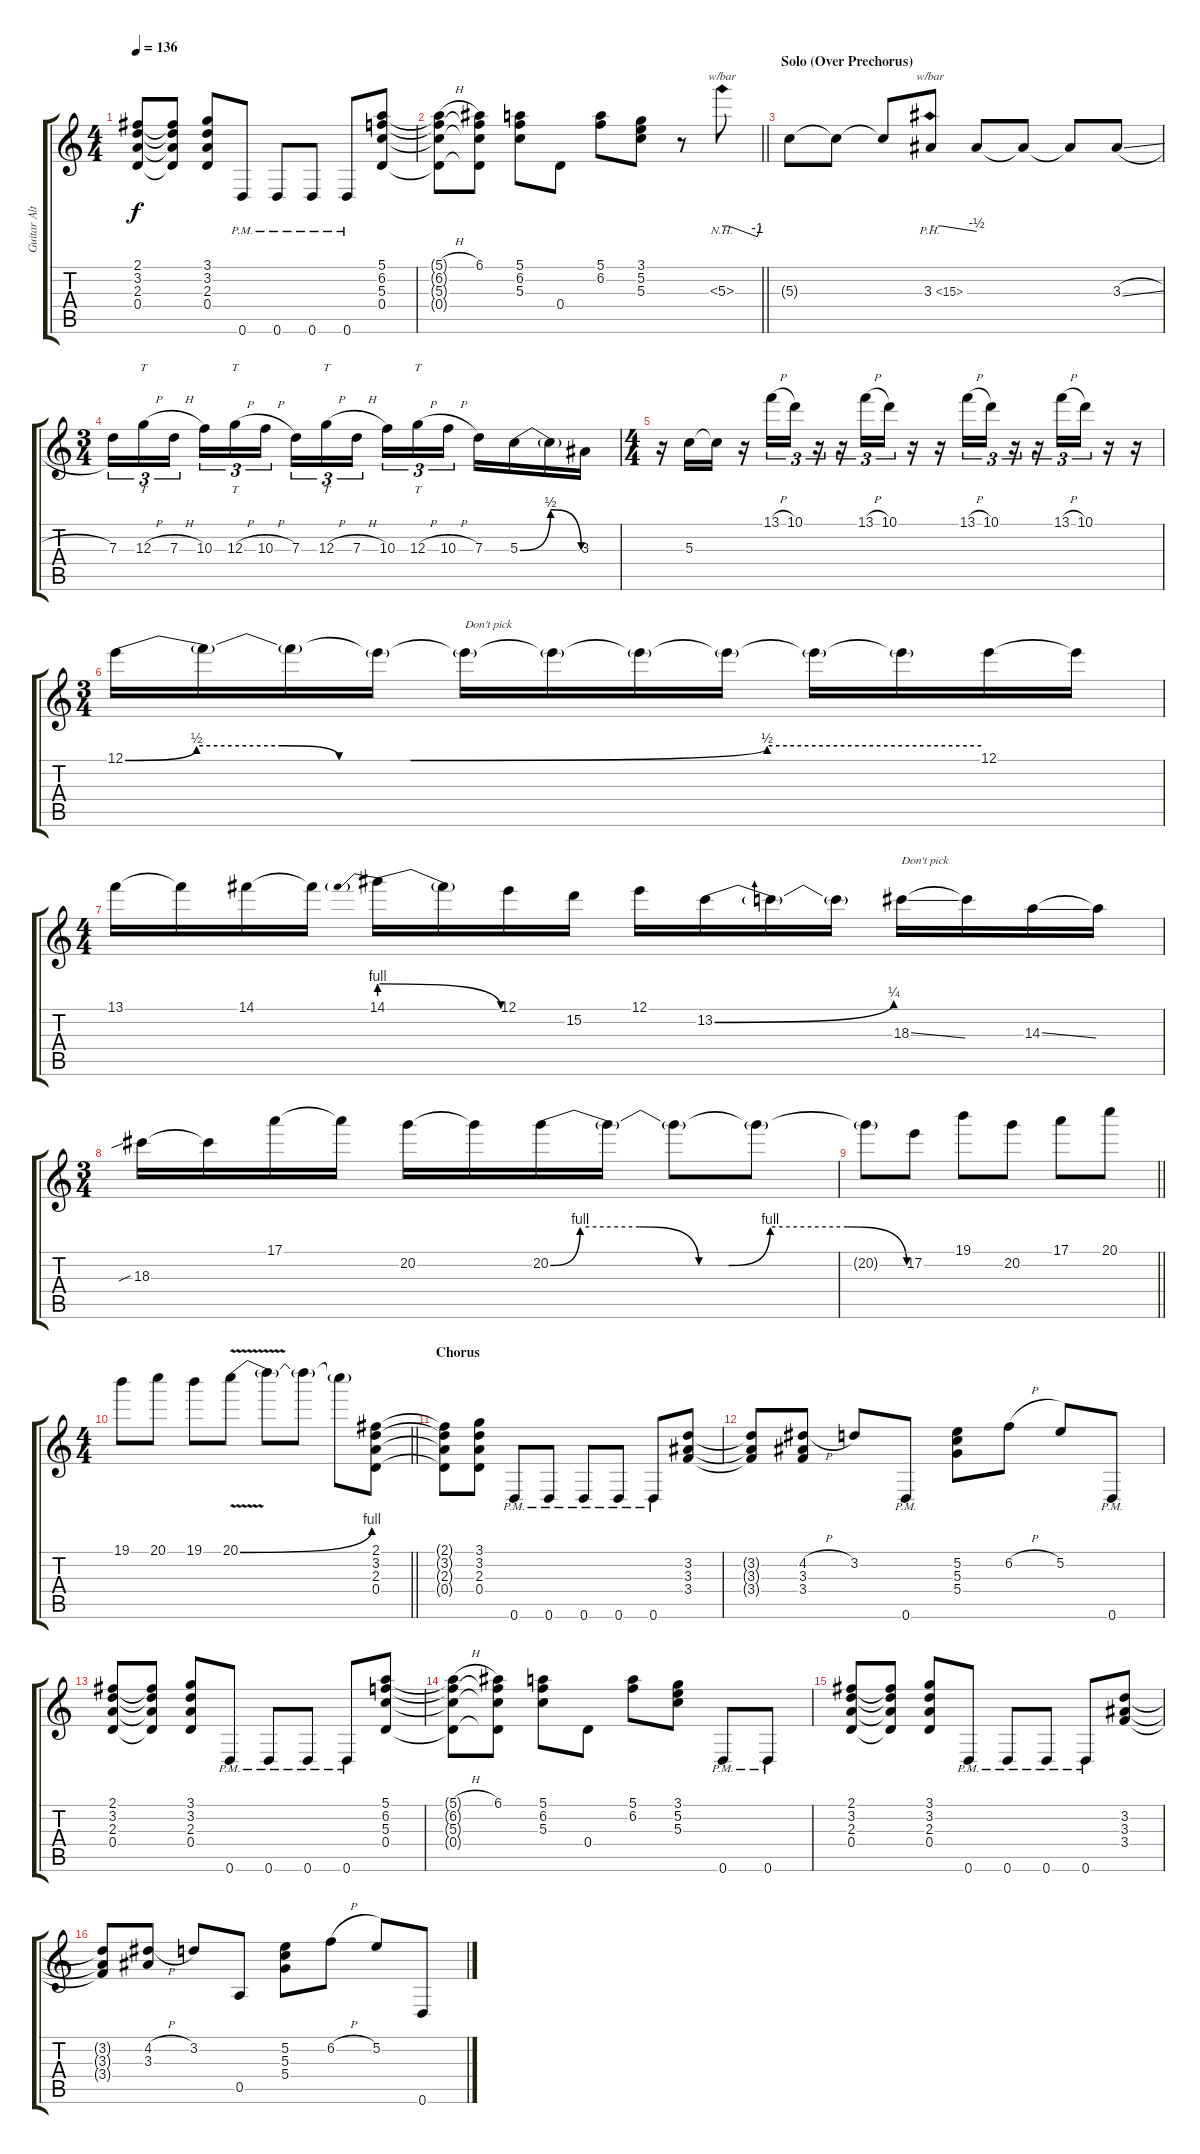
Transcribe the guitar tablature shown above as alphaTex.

\track ("Guitar Alt Tab" "Guitar Alt") {instrument distortionguitar}
\staff {score tabs}
\tuning (E4 B3 G3 D3 A2 D2) {hide}
\ts (4 4)
\tempo 136
\clef g2
\ks c
(2.1 3.2 2.3 0.4).8{dy f} (2.1{t} 3.2{t} 2.3{t} 0.4{t}).8 (3.1 3.2 2.3 0.4).8 0.6{pm}.8 0.6{pm}.8 0.6{pm}.8 0.6{pm}.8 (5.1 6.2 5.3 0.4).8 |
\barLineRight lightlight
(5.1{h t} 6.2{t} 5.3{t} 0.4{t}).8 (6.1 6.2{t} 5.3{t} 0.4{t}).8 (5.1 6.2 5.3).8 0.4.8 (5.1 6.2).8 (3.1 5.2 5.3).8 r.8 5.3{nh}.8{tbe (custom default 0 0 10 0 55 -4 60 0)} |
\section ("" "Solo (Over Prechorus)")
5.3{t}.8 5.3{t}.8 5.3{t}.8 3.3{ph 12}.8{tbe (custom default 0 0 15 0 60 -2)} 3.3{t}.8 3.3{t}.8 3.3{t}.8 3.3{sl}.8 |
\ts (3 4)
7.3.16{tu (3 2)} 12.3{h}.16{tt tu (3 2)} 7.3{h}.16{tu (3 2) beam splitsecondary} 10.3.16{tu (3 2)} 12.3{h}.16{tt tu (3 2)} 10.3{h}.16{tu (3 2)} 7.3.16{tu (3 2)} 12.3{h}.16{tt tu (3 2)} 7.3{h}.16{tu (3 2) beam splitsecondary} 10.3.16{tu (3 2)} 12.3{h}.16{tt tu (3 2)} 10.3{h}.16{tu (3 2)} 7.3.16 5.3{be (bendrelease 0 0 15 2 15 2 60 0)}.16 5.3{t}.16 3.3.16 |
\ts (4 4)
r.16 5.3.16 5.3{t}.16 r.16 13.1{h}.16{tu (3 2)} 10.1.16{tu (3 2)} r.16{tu (3 2)} r.16{tu (3 2)} 13.1{h}.16{tu (3 2)} 10.1.16{tu (3 2)} r.16 r.16 13.1{h}.16{tu (3 2)} 10.1.16{tu (3 2)} r.16{tu (3 2)} r.16{tu (3 2)} 13.1{h}.16{tu (3 2)} 10.1.16{tu (3 2)} r.16 r.16 |
\ts (3 4)
12.1{be (custom 0 0 5 2 11 2 15 0 20 0 45 2 60 2)}.16 12.1{t}.16 12.1{t}.16 12.1{t}.16 12.1{t}.16{txt "Don't pick"} 12.1{t}.16 12.1{t}.16 12.1{t}.16 12.1{t}.16 12.1{t}.16 12.1.16 12.1{t}.16 |
\ts (4 4)
13.1.16 13.1{t}.16 14.1.16 14.1{t}.16 14.1{be (prebendrelease 0 4 60 0)}.16 14.1{t}.16 12.1.16 15.2.16 12.1.16 13.2{be (bend 0 0 60 1)}.16 13.2{t}.16 13.2{t}.16 18.3{ss}.16{txt "Don't pick"} 18.3{t}.16 14.3{ss}.16 14.3{t}.16 |
\ts (3 4)
18.3{sib}.16 18.3{t}.16 17.1.16 17.1{t}.16 20.2.16 20.2{t}.16 20.2{be (custom 0 0 5 4 15 4 25 0 30 0 37 4 50 4 60 0)}.16 20.2{t}.16 20.2{t}.8 20.2{t}.8 |
\barLineRight lightlight
20.2{t}.8 17.2.8 19.1.8 20.2.8 17.1.8 20.1.8 |
\ts (4 4)
\barLineRight lightlight
19.1.8 20.1.8 19.1.8 20.1{be (bend 0 0 60 4) v}.8 20.1{t}.8 20.1{t}.8 20.1{t}.8 (2.1 3.2 2.3 0.4).8 |
\section ("" "Chorus")
(2.1{t} 3.2{t} 2.3{t} 0.4{t}).8 (3.1 3.2 2.3 0.4).8 0.6{pm}.8 0.6{pm}.8 0.6{pm}.8 0.6{pm}.8 0.6{pm}.8 (3.2 3.3 3.4).8 |
(3.2{t} 3.3{t} 3.4{t}).8 (4.2{h} 3.3 3.4).8 3.2.8 0.6{pm}.8 (5.2 5.3 5.4).8 6.2{h}.8 5.2.8 0.6{pm}.8 |
(2.1 3.2 2.3 0.4).8 (2.1{t} 3.2{t} 2.3{t} 0.4{t}).8 (3.1 3.2 2.3 0.4).8 0.6{pm}.8 0.6{pm}.8 0.6{pm}.8 0.6{pm}.8 (5.1 6.2 5.3 0.4).8 |
(5.1{h t} 6.2{t} 5.3{t} 0.4{t}).8 (6.1 6.2{t} 5.3{t} 0.4{t}).8 (5.1 6.2 5.3).8 0.4.8 (5.1 6.2).8 (3.1 5.2 5.3).8 0.6{pm}.8 0.6{pm}.8 |
(2.1 3.2 2.3 0.4).8 (2.1{t} 3.2{t} 2.3{t} 0.4{t}).8 (3.1 3.2 2.3 0.4).8 0.6{pm}.8 0.6{pm}.8 0.6{pm}.8 0.6{pm}.8 (3.2 3.3 3.4).8 |
(3.2{t} 3.3{t} 3.4{t}).8 (4.2{h} 3.3).8 3.2.8 0.5.8 (5.2 5.3 5.4).8 6.2{h}.8 5.2.8 0.6.8
